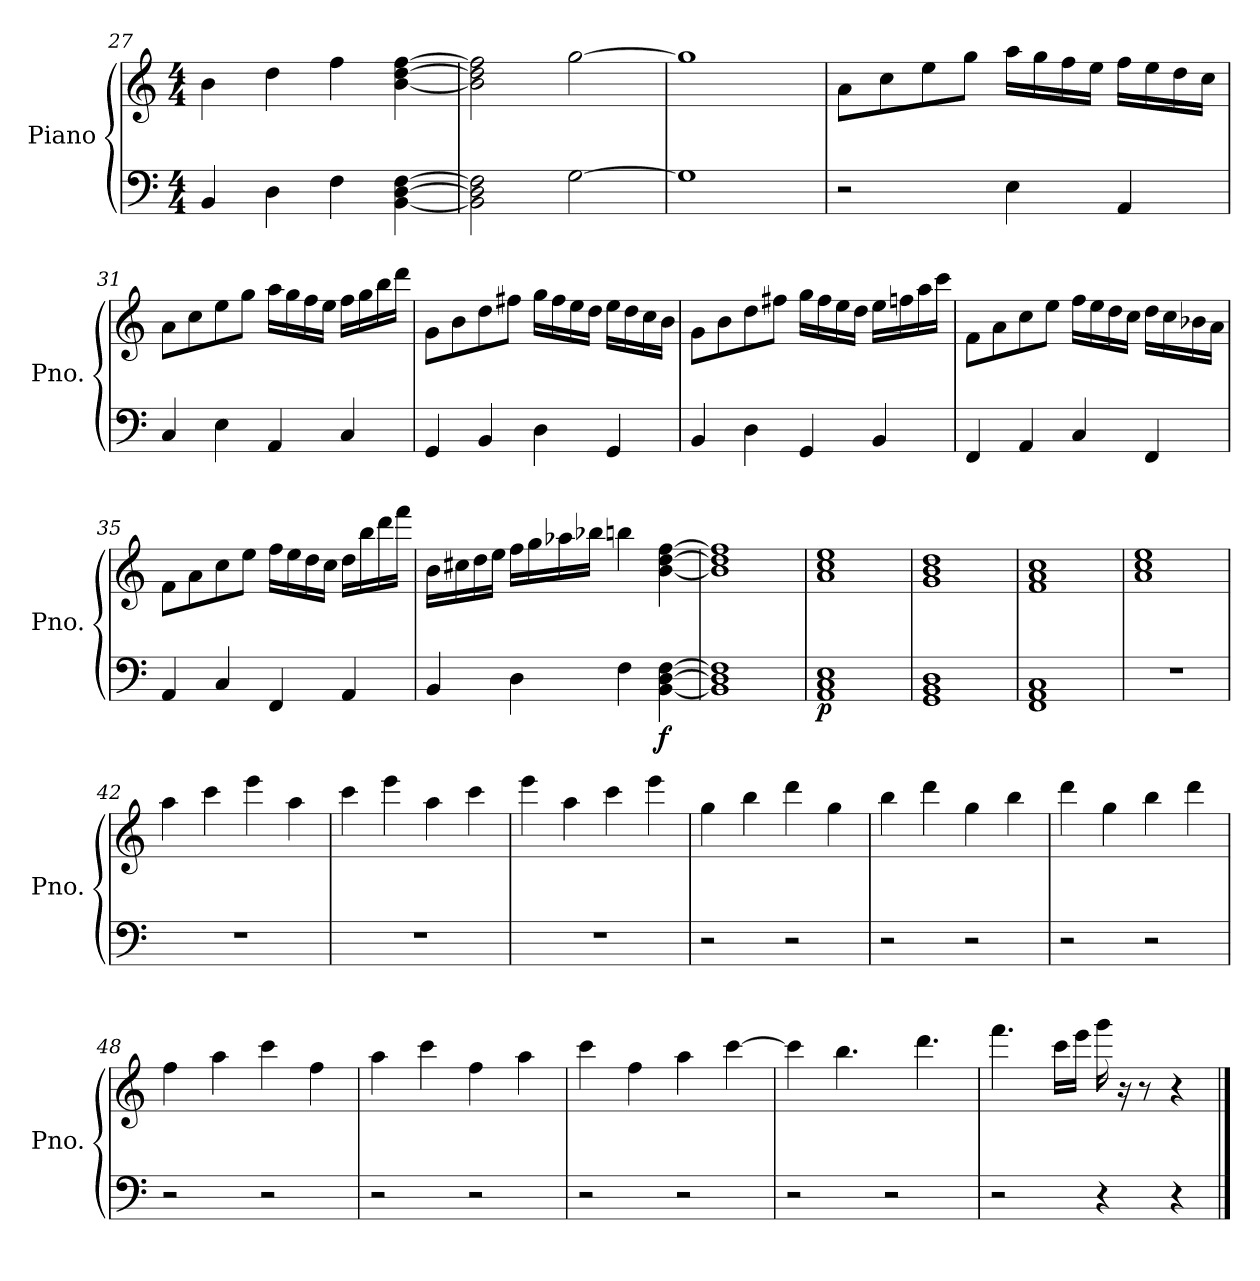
**kern	**kern	**dynam
*part1	*part1	*part1
*staff2	*staff1	*staff1/2
*I"Piano	*	*
*I'Pno.	*	*
*clefF4	*clefG2	*
*k[]	*k[]	*
*M4/4	*M4/4	*
=27	=27	=27
4BB/	4b\	.
4D\	4dd\	.
4F\	4ff\	.
[4BB\ [4D\ [4F\	[4b\ [4dd\ [4ff\	.
=28	=28	=28
2BB\] 2D\] 2F\]	2b\] 2dd\] 2ff\]	.
[2G\	[2gg\	.
=29	=29	=29
1G]	1gg]	.
!!LO:LB:g=z
=30	=30	=30
2r	8a\L	.
.	8cc\	.
.	8ee\	.
.	8gg\J	.
4E\	16aa\LL	.
.	16gg\	.
.	16ff\	.
.	16ee\JJ	.
4AA/	16ff\LL	.
.	16ee\	.
.	16dd\	.
.	16cc\JJ	.
=31	=31	=31
4C/	8a\L	.
.	8cc\	.
4E\	8ee\	.
.	8gg\J	.
4AA/	16aa\LL	.
.	16gg\	.
.	16ff\	.
.	16ee\JJ	.
4C/	16ff\LL	.
.	16gg\	.
.	16bb\	.
.	16ddd\JJ	.
=32	=32	=32
4GG/	8g\L	.
.	8b\	.
4BB/	8dd\	.
.	8ff#X\J	.
4D\	16gg\LL	.
.	16ff#\	.
.	16ee\	.
.	16dd\JJ	.
4GG/	16ee\LL	.
.	16dd\	.
.	16cc\	.
.	16b\JJ	.
!!LO:LB:g=z
=33	=33	=33
4BB/	8g\L	.
.	8b\	.
4D\	8dd\	.
.	8ff#X\J	.
4GG/	16gg\LL	.
.	16ff#\	.
.	16ee\	.
.	16dd\JJ	.
4BB/	16ee\LL	.
.	16ffn\	.
.	16aa\	.
.	16ccc\JJ	.
=34	=34	=34
4FF/	8f\L	.
.	8a\	.
4AA/	8cc\	.
.	8ee\J	.
4C/	16ff\LL	.
.	16ee\	.
.	16dd\	.
.	16cc\JJ	.
4FF/	16dd\LL	.
.	16cc\	.
.	16b-X\	.
.	16a\JJ	.
=35	=35	=35
4AA/	8f\L	.
.	8a\	.
4C/	8cc\	.
.	8ee\J	.
4FF/	16ff\LL	.
.	16ee\	.
.	16dd\	.
.	16cc\JJ	.
4AA/	16dd\LL	.
.	16bb\	.
.	16ddd\	.
.	16fff\JJ	.
!!LO:PB:g=z
=36	=36	=36
4BB/	16b\LL	.
.	16cc#X\	.
.	16dd\	.
.	16ee\JJ	.
4D\	16ff\LL	.
.	16gg\	.
.	16aa-X\	.
.	16bb-X\JJ	.
4F\	4bbn\	.
!	!	!LO:DY:b=2
[4BB\ [4D\ [4F\	[4b\ [4dd\ [4ff\	f
=37	=37	=37
1BB] 1D] 1F]	1b] 1dd] 1ff]	.
=38	=38	=38
!	!	!LO:DY:b=2
1AA 1C 1E	1a 1cc 1ee	p
=39	=39	=39
1GG 1BB 1D	1g 1b 1dd	.
=40	=40	=40
1FF 1AA 1C	1f 1a 1cc	.
=41	=41	=41
1r	1a 1cc 1ee	.
=42	=42	=42
1r	4aa\	.
.	4ccc\	.
.	4eee\	.
.	4aa\	.
=43	=43	=43
1r	4ccc\	.
.	4eee\	.
.	4aa\	.
.	4ccc\	.
=44	=44	=44
1r	4eee\	.
.	4aa\	.
.	4ccc\	.
.	4eee\	.
!!LO:LB:g=z
=45	=45	=45
2r	4gg\	.
.	4bb\	.
2r	4ddd\	.
.	4gg\	.
=46	=46	=46
2r	4bb\	.
.	4ddd\	.
2r	4gg\	.
.	4bb\	.
=47	=47	=47
2r	4ddd\	.
.	4gg\	.
2r	4bb\	.
.	4ddd\	.
=48	=48	=48
2r	4ff\	.
.	4aa\	.
2r	4ccc\	.
.	4ff\	.
=49	=49	=49
2r	4aa\	.
.	4ccc\	.
2r	4ff\	.
.	4aa\	.
=50	=50	=50
2r	4ccc\	.
.	4ff\	.
2r	4aa\	.
.	[4ccc\	.
=51	=51	=51
2r	4ccc\]	.
.	4.bb\	.
2r	.	.
.	4.ddd\	.
=52	=52	=52
2r	4.fff\	.
.	16ccc\LL	.
.	16eee\JJ	.
4r	16ggg\	.
.	16r	.
.	8r	.
4r	4r	.
==	==	==
*-	*-	*-
